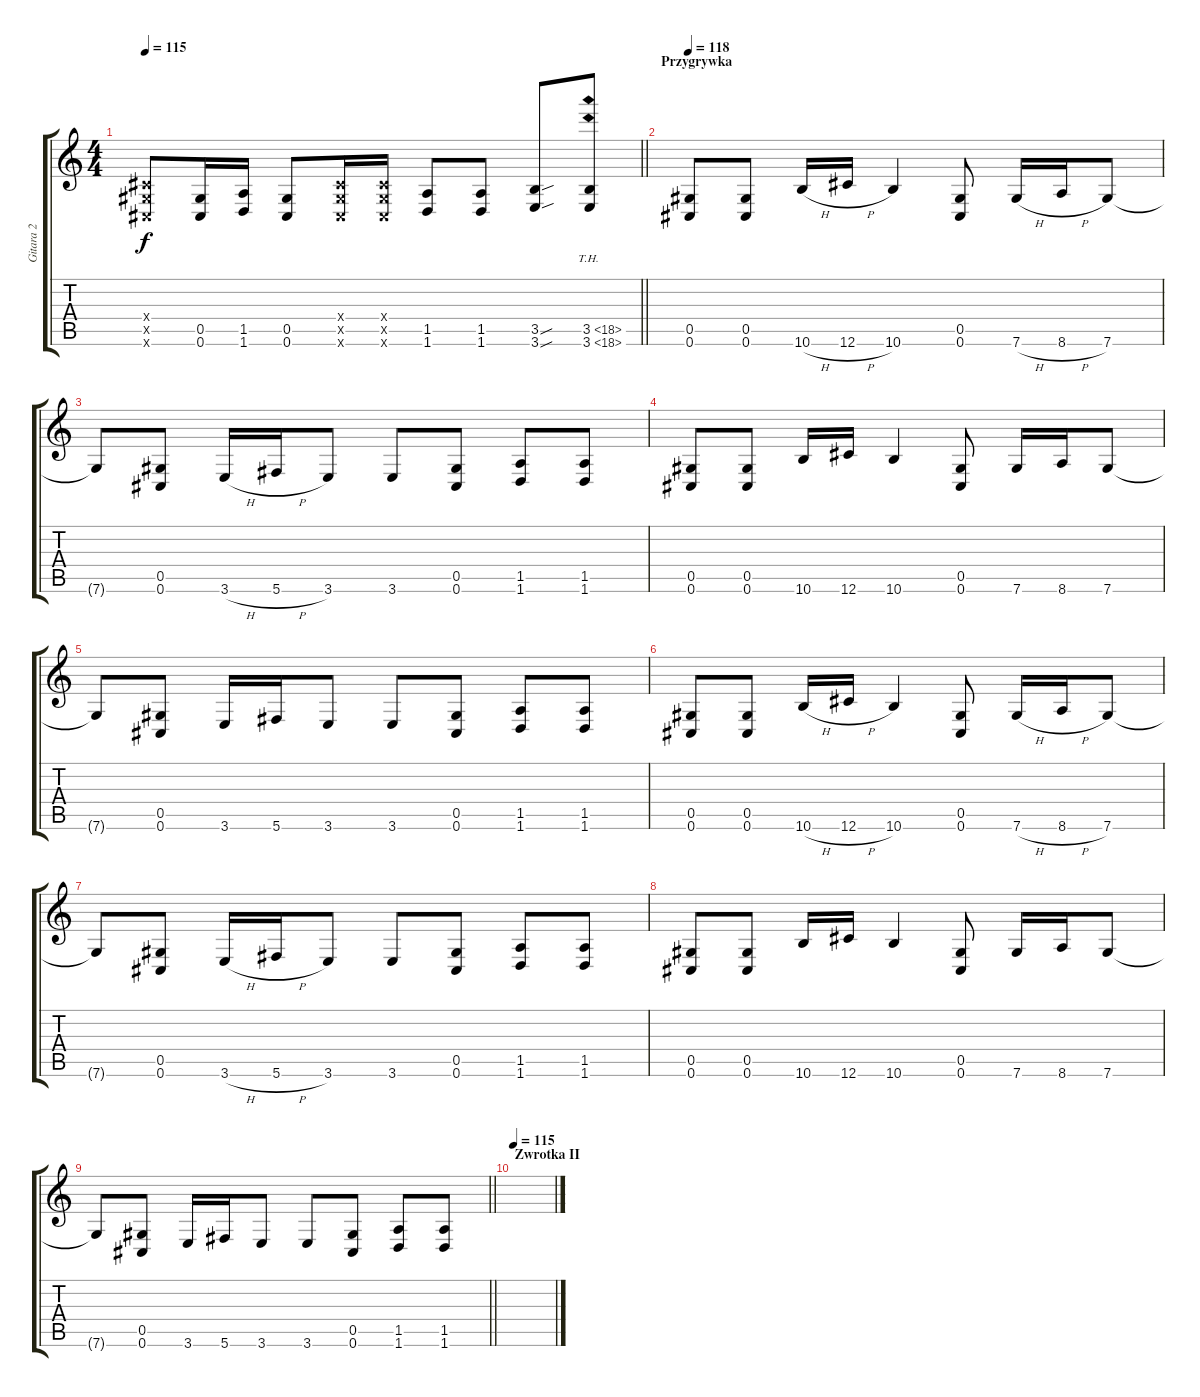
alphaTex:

\track ("Gitara 2" "Gitara 2") {instrument overdrivenguitar}
\staff {score tabs}
\tuning (Eb4 Bb3 Gb3 Db3 Ab2 Db2) {hide}
\ts (4 4)
\tempo 115
\clef g2
\barLineRight lightlight
\ks c
(0.4{x} 0.5{x} 0.6{x}).8{dy f} (0.5 0.6).16 (1.5 1.6).16 (0.5 0.6).8 (0.4{x} 0.5{x} 0.6{x}).16 (0.4{x} 0.5{x} 0.6{x}).16 (1.5 1.6).8 (1.5 1.6).8 (3.5{sou} 3.6{sou}).8 (3.5{th 15} 3.6{th 15}).8 |
\section ("" "Przygrywka")
\tempo 118
(0.5 0.6).8 (0.5 0.6).8 10.6{h}.16 12.6{h}.16 10.6.4 (0.5 0.6).8 7.6{h}.16 8.6{h}.16 7.6.8 |
7.6{t}.8 (0.5 0.6).8 3.6{h}.16 5.6{h}.16 3.6.8 3.6.8 (0.5 0.6).8 (1.5 1.6).8 (1.5 1.6).8 |
(0.5 0.6).8 (0.5 0.6).8 10.6.16 12.6.16 10.6.4 (0.5 0.6).8 7.6.16 8.6.16 7.6.8 |
7.6{t}.8 (0.5 0.6).8 3.6.16 5.6.16 3.6.8 3.6.8 (0.5 0.6).8 (1.5 1.6).8 (1.5 1.6).8 |
(0.5 0.6).8 (0.5 0.6).8 10.6{h}.16 12.6{h}.16 10.6.4 (0.5 0.6).8 7.6{h}.16 8.6{h}.16 7.6.8 |
7.6{t}.8 (0.5 0.6).8 3.6{h}.16 5.6{h}.16 3.6.8 3.6.8 (0.5 0.6).8 (1.5 1.6).8 (1.5 1.6).8 |
(0.5 0.6).8 (0.5 0.6).8 10.6.16 12.6.16 10.6.4 (0.5 0.6).8 7.6.16 8.6.16 7.6.8 |
\barLineRight lightlight
7.6{t}.8 (0.5 0.6).8 3.6.16 5.6.16 3.6.8 3.6.8 (0.5 0.6).8 (1.5 1.6).8 (1.5 1.6).8 |
\section ("" "Zwrotka II")
\tempo 115
